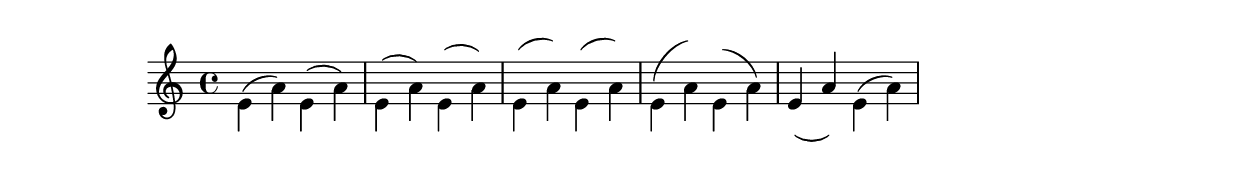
%% DO NOT EDIT this file manually; it is automatically
%% generated from LSR http://lsr.dsi.unimi.it
%% Make any changes in LSR itself, or in Documentation/snippets/new/ ,
%% and then run scripts/auxiliar/makelsr.py
%%
%% This file is in the public domain.
\version "2.12.2"

\header {
  lsrtags = "expressive-marks, tweaks-and-overrides"

%% Translation of GIT committish: 59caa3adce63114ca7972d18f95d4aadc528ec3d
  texidoces = "
Se puede ajustar la posición vertical de una ligadura de
expresión utilizando la propiedad @code{positions} del objeto
@code{Slur}.  La propiedad tiene dos parámetros, refiriéndose el
primero al extremo izquierdo de la ligadura y el segundo al derecho.
Los valores de los parámetros no se utilizan por parte de LilyPond
para producir un desplazamiento exacto de la ligadura: más bien
selecciona la colocación que mejor aspecto tiene, teniendo en cuenta
los valores de los parámetros.  Los valores positivos desplazan la
ligadura hacia arriba, y son adecuados a notas que tienen las plicas
hacia abajo.  Los valores negativos desplazan las ligaduras bajas aún
más hacia abajo.

"
  doctitlees = "Desplazar ligaduras de expresión verticalmente"



  texidoc = "
The vertical position of a slur can be adjusted using the
@code{positions} property of @code{Slur}.  The property has 2
parameters, the first referring to the left end of the slur and the
second to the right.  The values of the parameters are not used by
LilyPond to make an exact movement of the slur - instead it selects
what placement of the slur looks best, taking into account the
parameter values.  Positive values move the slur up, and are
appropriate for notes with stems down.  Negative values move downward
slurs further down.

"
  doctitle = "Moving slur positions vertically"
} % begin verbatim

\relative c' {
  \stemDown
  e4( a)
  \override Slur #'positions = #'(1 . 1)
  e4( a)
  \override Slur #'positions = #'(2 . 2)
  e4( a)
  \override Slur #'positions = #'(3 . 3)
  e4( a)
  \override Slur #'positions = #'(4 . 4)
  e4( a)
  \override Slur #'positions = #'(5 . 5)
  e4( a)
  \override Slur #'positions = #'(0 . 5)
  e4( a)
  \override Slur #'positions = #'(5 . 0)
  e4( a)
  \stemUp
  \override Slur #'positions = #'(-5 . -5)
  e4( a)
  \stemDown
  \revert Slur #'positions
  e4( a)
}

